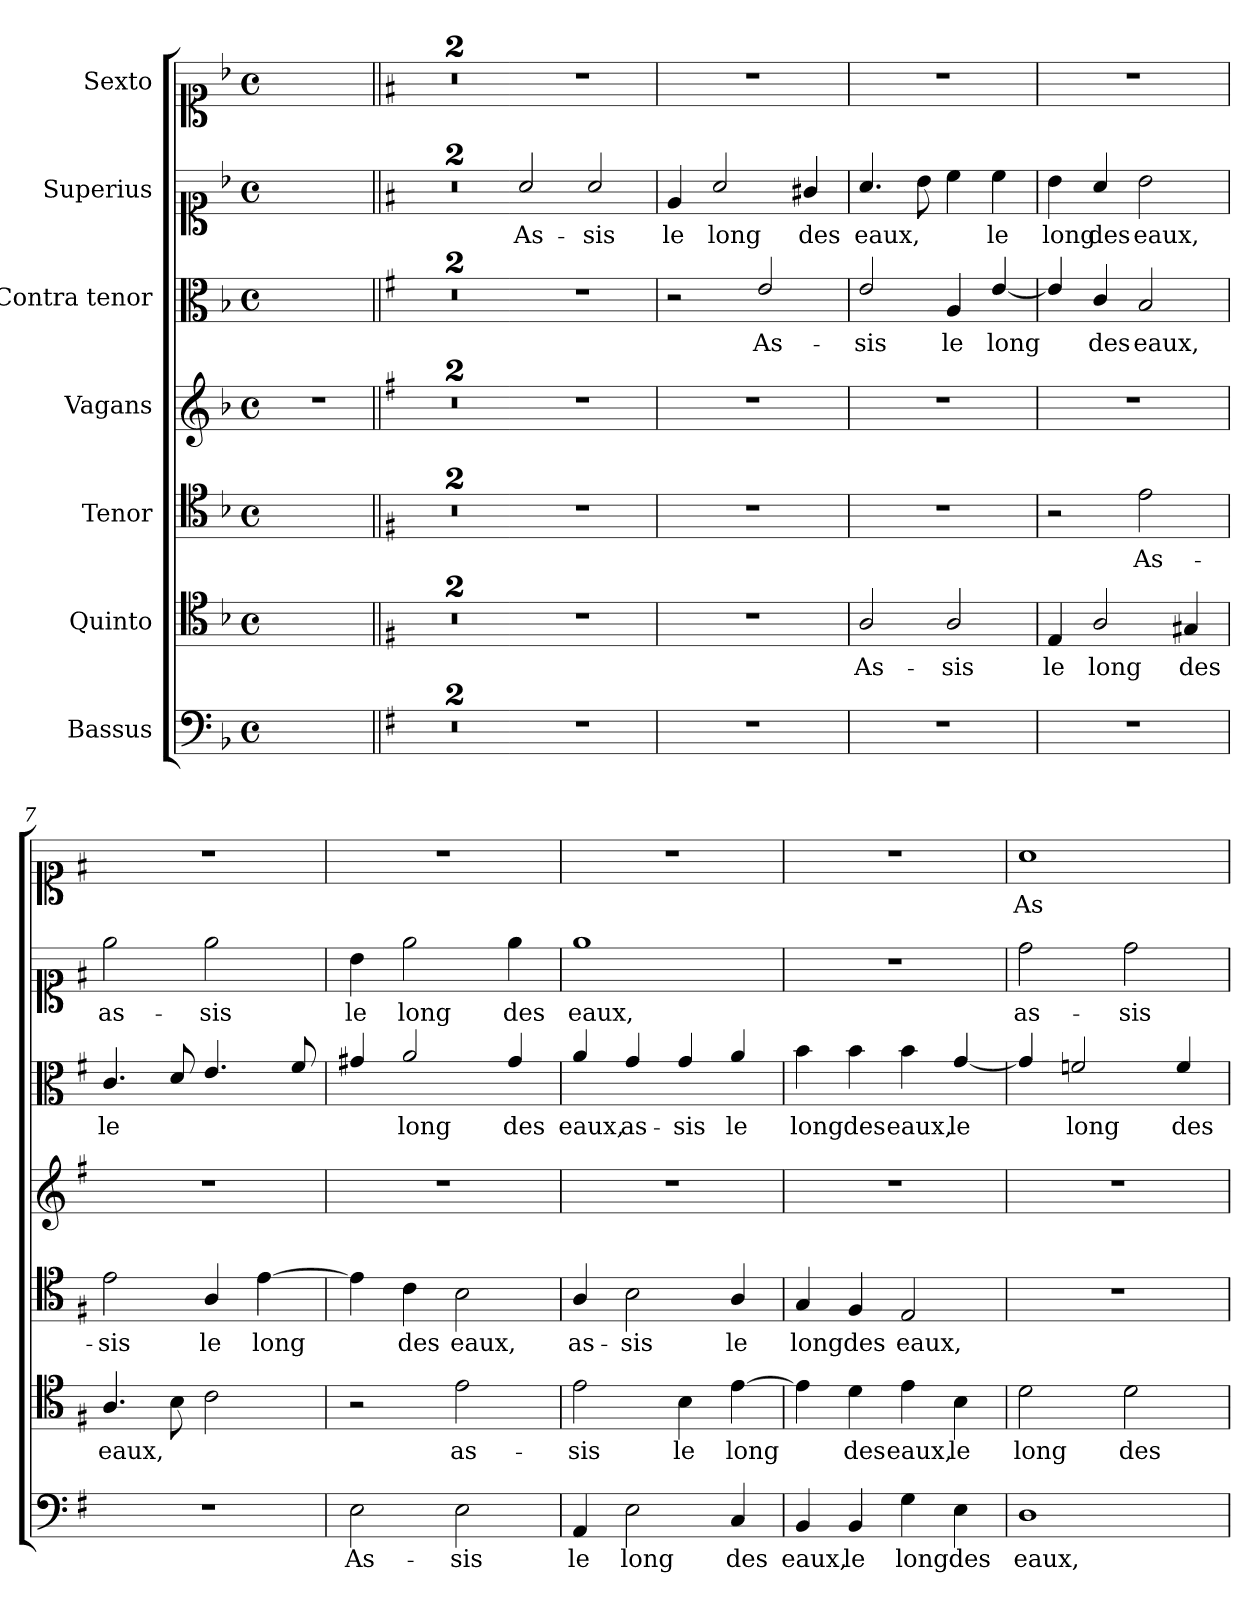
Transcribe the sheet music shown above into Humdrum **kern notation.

**kern	**text	**kern	**text	**kern	**text	**kern	**kern	**text	**kern	**text	**kern	**text
*part7	*part7	*part6	*part6	*part5	*part5	*part4	*part3	*part3	*part2	*part2	*part1	*part1
*staff7	*staff7	*staff6	*staff6	*staff5	*staff5	*staff4	*staff3	*staff3	*staff2	*staff2	*staff1	*staff1
*I"Bassus	*	*I"Quinto	*	*I"Tenor	*	*I"Vagans	*I"Contra tenor	*	*I"Superius	*	*I"Sexto	*
*clefF4	*	*clefC4	*	*clefC4	*	*clefG2	*clefC3	*	*clefC1	*	*clefC1	*
*k[b-]	*	*k[b-]	*	*k[b-]	*	*k[b-]	*k[b-]	*	*k[b-]	*	*k[b-]	*
*F:	*	*F:	*	*F:	*	*F:	*F:	*	*F:	*	*F:	*
*M4/4	*	*M4/4	*	*M4/4	*	*M4/4	*M4/4	*	*M4/4	*	*M4/4	*
*met(c)	*	*met(c)	*	*met(c)	*	*met(c)	*met(c)	*	*met(c)	*	*met(c)	*
=1	=1	=1	=1	=1	=1	=1	=1	=1	=1	=1	=1	=1
1ryy	.	1ryy	.	1ryy	.	1r	1ryy	.	1ryy	.	1ryy	.
=2||	=2||	=2||	=2||	=2||	=2||	=2||	=2||	=2||	=2||	=2||	=2||	=2||
*k[f#]	*	*k[f#]	*	*k[f#]	*	*k[f#]	*k[f#]	*	*k[f#]	*	*k[f#]	*
*G:	*	*G:	*	*G:	*	*G:	*G:	*	*G:	*	*G:	*
1r	.	1r	.	1r	.	1r	1r	.	1r	.	1r	.
=3	=3	=3	=3	=3	=3	=3	=3	=3	=3	=3	=3	=3
*	*	*clefGv2	*	*clefGv2	*	*	*clefG2	*	*clefG2	*	*clefG2	*
1ryy	.	1ryy	.	1ryy	.	1r	1ryy	.	1ryy	.	1ryy	.
=3X1-	=3X1-	=3X1-	=3X1-	=3X1-	=3X1-	=3X1-	=3X1-	=3X1-	=3X1-	=3X1-	=3X1-	=3X1-
!	!	!	!	!	!	!	!	!	!	!LO:LY:b	!	!
1r	.	1r	.	1r	.	1r	1r	.	2a/	As-	1r	.
!	!	!	!	!	!	!	!	!	!	!LO:LY:b	!	!
.	.	.	.	.	.	.	.	.	2a/	-sis	.	.
=4	=4	=4	=4	=4	=4	=4	=4	=4	=4	=4	=4	=4
!	!	!	!	!	!	!	!	!	!	!LO:LY:b	!	!
1r	.	1r	.	1r	.	1r	2r	.	4e/	le	1r	.
!	!	!	!	!	!	!	!	!	!	!LO:LY:b	!	!
.	.	.	.	.	.	.	.	.	2a/	long	.	.
!	!	!	!	!	!	!	!	!LO:LY:b	!	!	!	!
.	.	.	.	.	.	.	2e/	As-	.	.	.	.
!	!	!	!	!	!	!	!	!	!	!LO:LY:b	!	!
.	.	.	.	.	.	.	.	.	4g#X/	des	.	.
=5	=5	=5	=5	=5	=5	=5	=5	=5	=5	=5	=5	=5
!	!	!	!LO:LY:b	!	!	!	!	!LO:LY:b	!	!LO:LY:b	!	!
1r	.	2A/	As-	1r	.	1r	2e/	-sis	4.a/	eaux,	1r	.
.	.	.	.	.	.	.	.	.	8b\	.	.	.
!	!	!	!LO:LY:b	!	!	!	!	!LO:LY:b	!	!	!	!
.	.	2A/	-sis	.	.	.	4A/	le	4cc\	.	.	.
!	!	!	!	!	!	!	!	!LO:LY:b	!	!LO:LY:b	!	!
.	.	.	.	.	.	.	[4e/	long	4cc\	le	.	.
=6	=6	=6	=6	=6	=6	=6	=6	=6	=6	=6	=6	=6
!	!	!	!LO:LY:b	!	!	!	!	!	!	!LO:LY:b	!	!
1r	.	4E/	le	2r	.	1r	4e/]	.	4b\	long	1r	.
!	!	!	!LO:LY:b	!	!	!	!	!LO:LY:b	!	!LO:LY:b	!	!
.	.	2A/	long	.	.	.	4c/	des	4a/	des	.	.
!	!	!	!	!	!LO:LY:b	!	!	!LO:LY:b	!	!LO:LY:b	!	!
.	.	.	.	2e\	As-	.	2B/	eaux,	2b\	eaux,	.	.
!	!	!	!LO:LY:b	!	!	!	!	!	!	!	!	!
.	.	4G#X/	des	.	.	.	.	.	.	.	.	.
=7	=7	=7	=7	=7	=7	=7	=7	=7	=7	=7	=7	=7
!	!	!	!LO:LY:b	!	!LO:LY:b	!	!	!LO:LY:b	!	!LO:LY:b	!	!
1r	.	4.A/	eaux,	2e\	-sis	1r	4.c/	le	2ee\	as-	1r	.
.	.	8B\	.	.	.	.	8d/	.	.	.	.	.
!	!	!	!	!	!LO:LY:b	!	!	!	!	!LO:LY:b	!	!
.	.	2c\	.	4A/	le	.	4.e/	.	2ee\	-sis	.	.
!	!	!	!	!	!LO:LY:b	!	!	!	!	!	!	!
.	.	.	.	[4e\	long	.	.	.	.	.	.	.
.	.	.	.	.	.	.	8f#/	.	.	.	.	.
!!LO:PB:g=z
=8	=8	=8	=8	=8	=8	=8	=8	=8	=8	=8	=8	=8
!	!LO:LY:b	!	!	!	!	!	!	!	!	!LO:LY:b	!	!
2E\	As-	2r	.	4e\]	.	1r	4g#X/	.	4b\	le	1r	.
!	!	!	!	!	!LO:LY:b	!	!	!LO:LY:b	!	!LO:LY:b	!	!
.	.	.	.	4c\	des	.	2a/	long	2ee\	long	.	.
!	!LO:LY:b	!	!LO:LY:b	!	!LO:LY:b	!	!	!	!	!	!	!
2E\	-sis	2e\	as-	2B\	eaux,	.	.	.	.	.	.	.
!	!	!	!	!	!	!	!	!LO:LY:b	!	!LO:LY:b	!	!
.	.	.	.	.	.	.	4g#/	des	4ee\	des	.	.
=9	=9	=9	=9	=9	=9	=9	=9	=9	=9	=9	=9	=9
!	!LO:LY:b	!	!LO:LY:b	!	!LO:LY:b	!	!	!LO:LY:b	!	!LO:LY:b	!	!
4AA/	le	2e\	-sis	4A/	as-	1r	4a/	eaux,	1ee	eaux,	1r	.
!	!LO:LY:b	!	!	!	!LO:LY:b	!	!	!LO:LY:b	!	!	!	!
2E\	long	.	.	2B\	-sis	.	4g/	as-	.	.	.	.
!	!	!	!LO:LY:b	!	!	!	!	!LO:LY:b	!	!	!	!
.	.	4B\	le	.	.	.	4g/	-sis	.	.	.	.
!	!LO:LY:b	!	!LO:LY:b	!	!LO:LY:b	!	!	!LO:LY:b	!	!	!	!
4C/	des	[4e\	long	4A/	le	.	4a/	le	.	.	.	.
=10	=10	=10	=10	=10	=10	=10	=10	=10	=10	=10	=10	=10
!	!LO:LY:b	!	!	!	!LO:LY:b	!	!	!LO:LY:b	!	!	!	!
4BB/	eaux,	4e\]	.	4G/	long	1r	4b\	long	1r	.	1r	.
!	!LO:LY:b	!	!LO:LY:b	!	!LO:LY:b	!	!	!LO:LY:b	!	!	!	!
4BB/	le	4d\	des	4F#/	des	.	4b\	des	.	.	.	.
!	!LO:LY:b	!	!LO:LY:b	!	!LO:LY:b	!	!	!LO:LY:b	!	!	!	!
4G\	long	4e\	eaux,	2E/	eaux,	.	4b\	eaux,	.	.	.	.
!	!LO:LY:b	!	!LO:LY:b	!	!	!	!	!LO:LY:b	!	!	!	!
4E\	des	4B\	le	.	.	.	[4g/	le	.	.	.	.
=11	=11	=11	=11	=11	=11	=11	=11	=11	=11	=11	=11	=11
!	!LO:LY:b	!	!LO:LY:b	!	!	!	!	!	!	!LO:LY:b	!	!LO:LY:b
1D	eaux,	2d\	long	1r	.	1r	4g/]	.	2dd\	as-	1a	As-
!	!	!	!	!	!	!	!	!LO:LY:b	!	!	!	!
.	.	.	.	.	.	.	2fn/	long	.	.	.	.
!	!	!	!LO:LY:b	!	!	!	!	!	!	!LO:LY:b	!	!
.	.	2d\	des	.	.	.	.	.	2dd\	-sis	.	.
!	!	!	!	!	!	!	!	!LO:LY:b	!	!	!	!
.	.	.	.	.	.	.	4f/	des	.	.	.	.
=	=	=	=	=	=	=	=	=	=	=	=	=
*-	*-	*-	*-	*-	*-	*-	*-	*-	*-	*-	*-	*-
